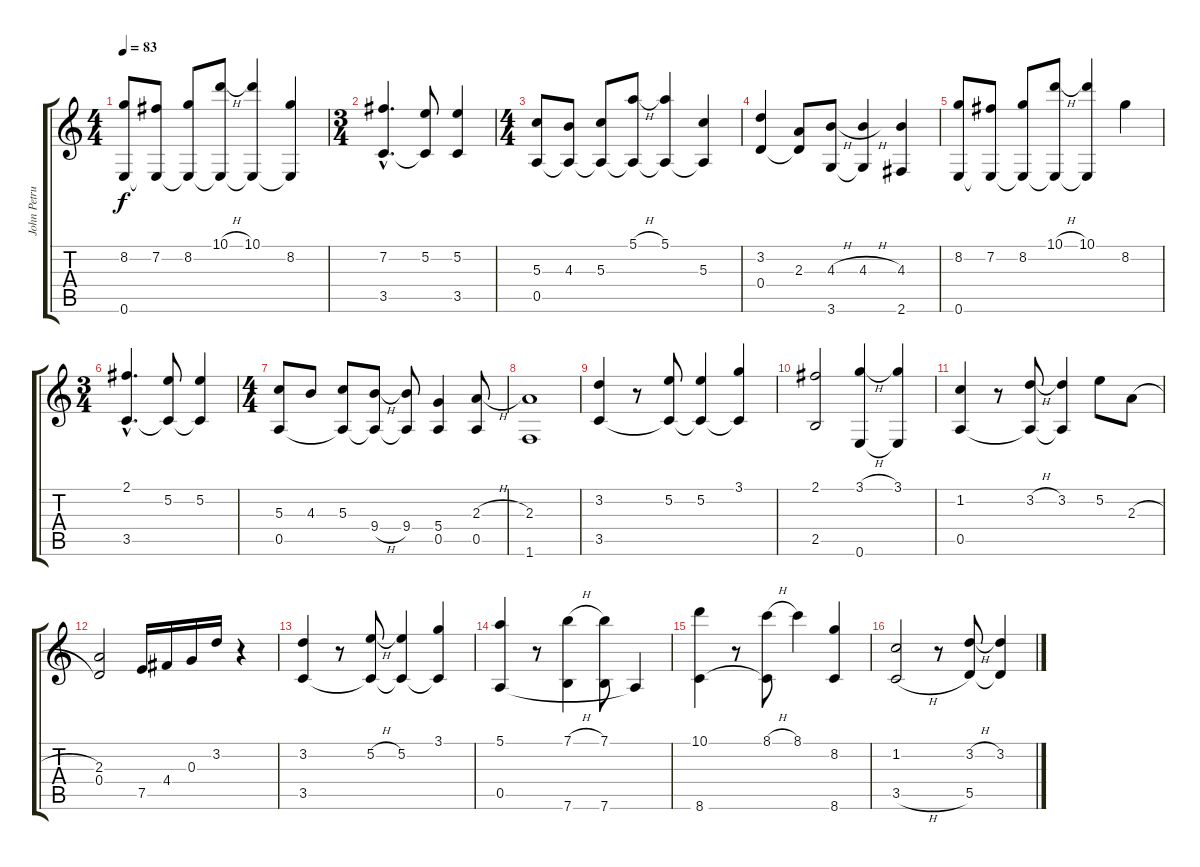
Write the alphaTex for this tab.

\track ("John Petrucci " "John Petru") {instrument acousticguitarnylon}
\staff {score tabs}
\tuning (E4 B3 G3 D3 A2 E2) {hide}
\ts (4 4)
\tempo 83
\clef g2
\ks c
(8.2 0.6).8{dy f instrument acousticguitarnylon} (7.2 0.6{t}).8 (8.2 0.6{t}).8 (10.1{h} 0.6{t}).8 (10.1 0.6{t}).4 (8.2 0.6{t}).4 |
\ts (3 4)
(7.2{hac} 3.5{hac}).4{d} (5.2 3.5{t}).8 (5.2 3.5).4 |
\ts (4 4)
(5.3 0.5).8 (4.3 0.5{t}).8 (5.3 0.5{t}).8 (5.1{h} 0.5{t}).8 (5.1 0.5{t}).4 (5.3 0.5{t}).4 |
(3.2 0.4).4 (2.3 0.4{t}).8 (4.3{h} 3.6).8 (4.3{h} 3.6{t}).4 (4.3 2.6).4 |
(8.2 0.6).8 (7.2 0.6{t}).8 (8.2 0.6{t}).8 (10.1{h} 0.6{t}).8 (10.1 0.6{t}).4 8.2.4 |
\ts (3 4)
(2.1{hac} 3.5{hac}).4{d} (5.2 3.5{t}).8 (5.2 3.5{t}).4 |
\ts (4 4)
(5.3 0.5).8 4.3.8 (5.3 0.5{t}).8 (9.4{h} 0.5{t}).8 (9.4 0.5{t}).8 (5.4 0.5).4 (2.3{h} 0.5).8 |
(2.3 1.6).1 |
(3.2 3.5).4 r.8 (5.2 3.5{t}).8 (5.2 3.5{t}).4 (3.1 3.5{t}).4 |
(2.1 2.5).2 (3.1{h} 0.6).4 (3.1 0.6{t}).4 |
(1.2 0.5).4 r.8 (3.2{h} 0.5{t}).8 (3.2 0.5{t}).4 5.2.8 2.3{h}.8 |
(2.3 0.4).2 7.5.16 4.4.16 0.3.16 3.2.16 r.4 |
(3.2 3.5).4 r.8 (5.2{h} 3.5{t}).8 (5.2 3.5{t}).4 (3.1 3.5{t}).4 |
(5.1 0.5).4 r.8 (7.1{h} 7.6).4 (7.1 7.6).8 0.5{t}.4 |
(10.1 8.6).4 r.8 (8.1{h} 8.6{t}).8 8.1.4 (8.2 8.6).4 |
(1.2 3.5{h}).2 r.8 (3.2{h} 5.5).8 (3.2 5.5{t}).4
